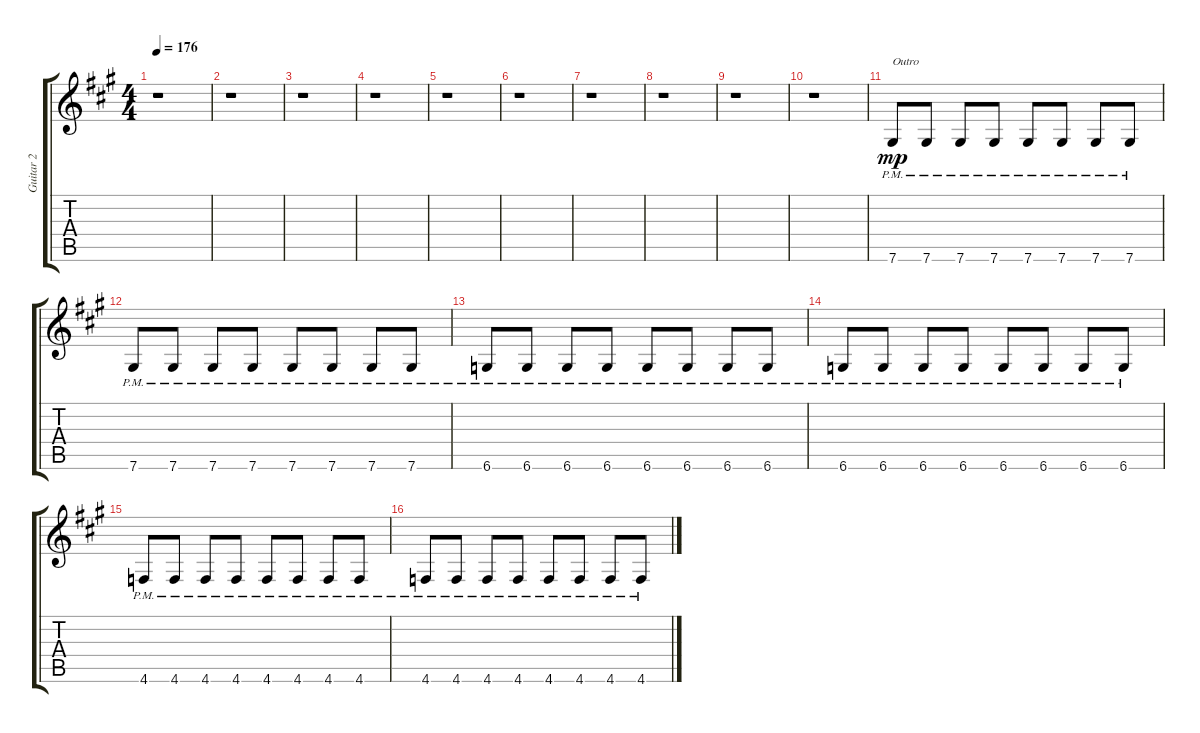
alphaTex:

\track ("Guitar 2" "Guitar 2") {instrument distortionguitar}
\staff {score tabs}
\tuning (Eb4 Bb3 Gb3 Db3 Ab2 Db2) {hide}
\ts (4 4)
\tempo 176
\clef g2
\ks a
r.1{dy mp} |
r.1 |
r.1 |
r.1 |
r.1 |
r.1 |
r.1 |
r.1 |
r.1 |
r.1 |
7.6{pm}.8{txt "Outro"} 7.6{pm}.8 7.6{pm}.8 7.6{pm}.8 7.6{pm}.8 7.6{pm}.8 7.6{pm}.8 7.6{pm}.8 |
7.6{pm}.8 7.6{pm}.8 7.6{pm}.8 7.6{pm}.8 7.6{pm}.8 7.6{pm}.8 7.6{pm}.8 7.6{pm}.8 |
6.6{pm}.8 6.6{pm}.8 6.6{pm}.8 6.6{pm}.8 6.6{pm}.8 6.6{pm}.8 6.6{pm}.8 6.6{pm}.8 |
6.6{pm}.8 6.6{pm}.8 6.6{pm}.8 6.6{pm}.8 6.6{pm}.8 6.6{pm}.8 6.6{pm}.8 6.6{pm}.8 |
4.6{pm}.8 4.6{pm}.8 4.6{pm}.8 4.6{pm}.8 4.6{pm}.8 4.6{pm}.8 4.6{pm}.8 4.6{pm}.8 |
4.6{pm}.8 4.6{pm}.8 4.6{pm}.8 4.6{pm}.8 4.6{pm}.8 4.6{pm}.8 4.6{pm}.8 4.6{pm}.8
